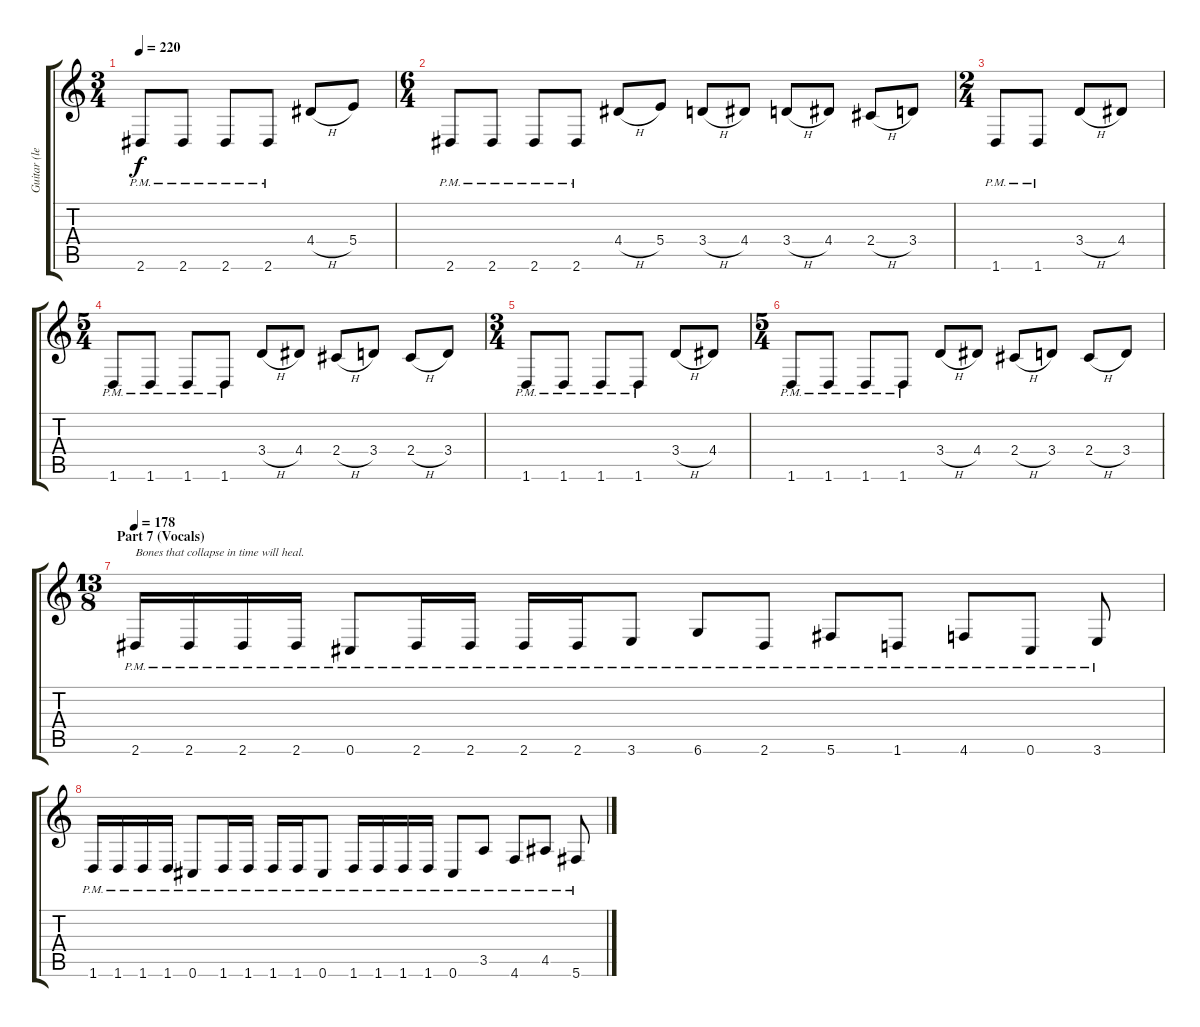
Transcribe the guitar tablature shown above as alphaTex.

\track ("Guitar (left)" "Guitar (le") {instrument distortionguitar}
\staff {score tabs}
\tuning (Db4 Ab3 E3 B2 Gb2 Db2) {hide}
\ts (3 4)
\tempo 220
\clef g2
\ks c
2.6{pm}.8{dy f} 2.6{pm}.8 2.6{pm}.8 2.6{pm}.8 4.4{h}.8 5.4.8 |
\ts (6 4)
2.6{pm}.8 2.6{pm}.8 2.6{pm}.8 2.6{pm}.8 4.4{h}.8 5.4.8 3.4{h}.8 4.4.8 3.4{h}.8 4.4.8 2.4{h}.8 3.4.8 |
\ts (2 4)
1.6{pm}.8 1.6{pm}.8 3.4{h}.8 4.4.8 |
\ts (5 4)
1.6{pm}.8 1.6{pm}.8 1.6{pm}.8 1.6{pm}.8 3.4{h}.8 4.4.8 2.4{h}.8 3.4.8 2.4{h}.8 3.4.8 |
\ts (3 4)
1.6{pm}.8 1.6{pm}.8 1.6{pm}.8 1.6{pm}.8 3.4{h}.8 4.4.8 |
\ts (5 4)
1.6{pm}.8 1.6{pm}.8 1.6{pm}.8 1.6{pm}.8 3.4{h}.8 4.4.8 2.4{h}.8 3.4.8 2.4{h}.8 3.4.8 |
\ts (13 8)
\section ("" "Part 7 (Vocals)")
\tempo 178
2.6{pm}.16{txt "Bones that collapse in time will heal."} 2.6{pm}.16 2.6{pm}.16 2.6{pm}.16 0.6{pm}.8 2.6{pm}.16 2.6{pm}.16 2.6{pm}.16 2.6{pm}.16 3.6{pm}.8 6.6{pm}.8 2.6{pm}.8 5.6{pm}.8 1.6{pm}.8 4.6{pm}.8 0.6{pm}.8 3.6{pm}.8 |
1.6{pm}.16 1.6{pm}.16 1.6{pm}.16 1.6{pm}.16 0.6{pm}.8 1.6{pm}.16 1.6{pm}.16 1.6{pm}.16 1.6{pm}.16 0.6{pm}.8 1.6{pm}.16 1.6{pm}.16 1.6{pm}.16 1.6{pm}.16 0.6{pm}.8 3.5{pm}.8 4.6{pm}.8 4.5{pm}.8 5.6{pm}.8
